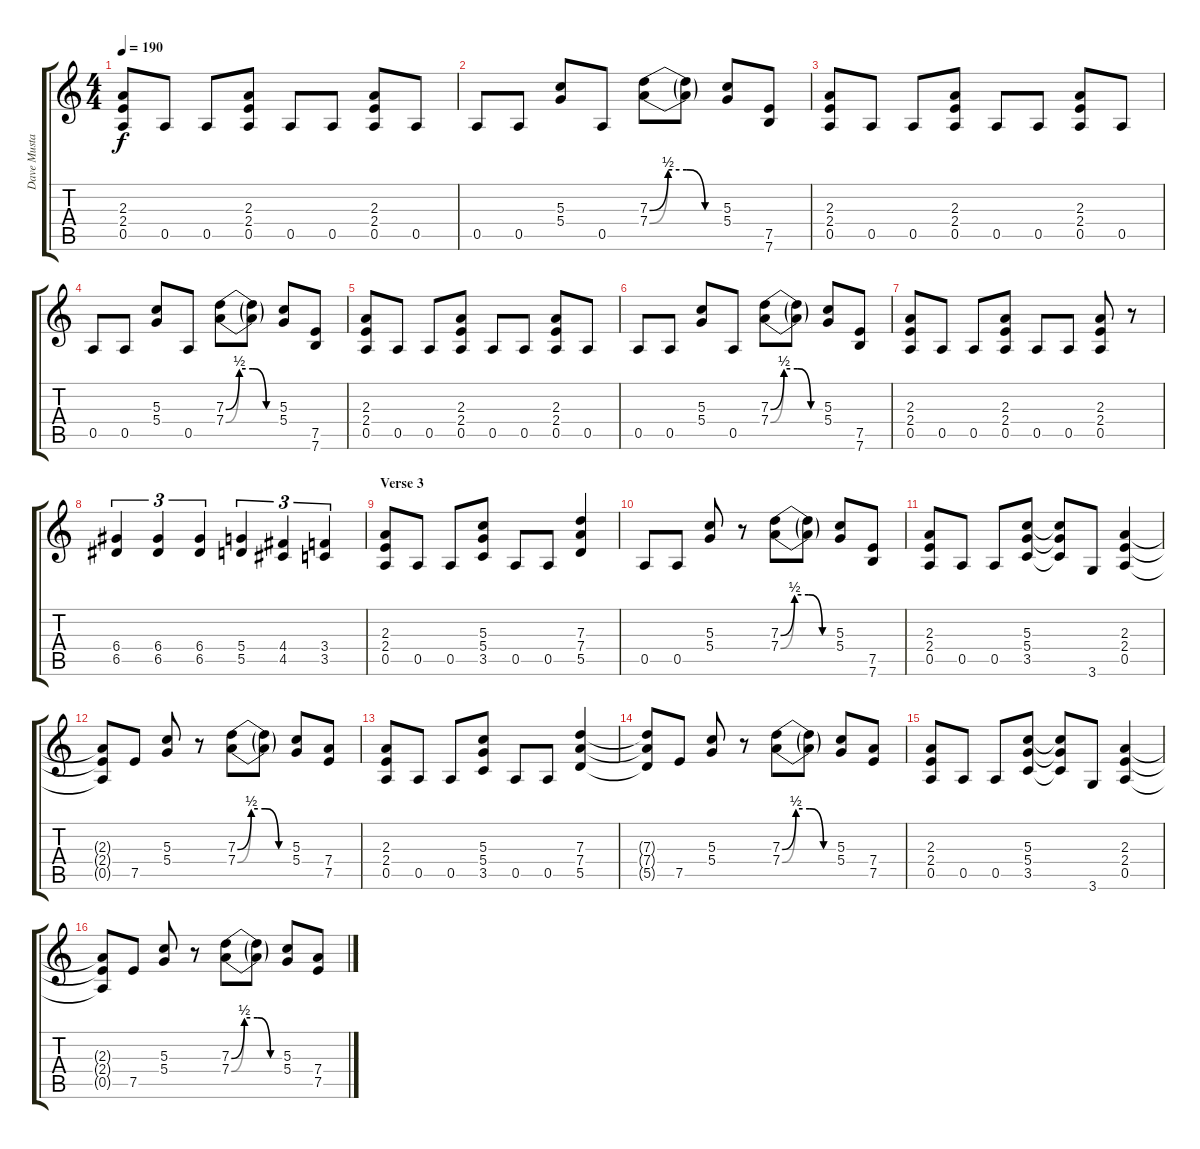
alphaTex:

\track ("Dave Mustaine" "Dave Musta") {instrument distortionguitar}
\staff {score tabs}
\tuning (E4 B3 G3 D3 A2 E2) {hide}
\ts (4 4)
\tempo 190
\clef g2
\ks c
(2.3 2.4 0.5).8{dy f} 0.5.8 0.5.8 (2.3 2.4 0.5).8 0.5.8 0.5.8 (2.3 2.4 0.5).8 0.5.8 |
0.5.8 0.5.8 (5.3 5.4).8 0.5.8 (7.3{be (custom 0 0 15 2 30 2 45 0 60 0)} 7.4{be (custom 0 0 15 2 30 2 45 0 60 0)}).8 (7.3{t} 7.4{t}).8 (5.3 5.4).8 (7.5 7.6).8 |
(2.3 2.4 0.5).8 0.5.8 0.5.8 (2.3 2.4 0.5).8 0.5.8 0.5.8 (2.3 2.4 0.5).8 0.5.8 |
0.5.8 0.5.8 (5.3 5.4).8 0.5.8 (7.3{be (custom 0 0 15 2 30 2 45 0 60 0)} 7.4{be (custom 0 0 15 2 30 2 45 0 60 0)}).8 (7.3{t} 7.4{t}).8 (5.3 5.4).8 (7.5 7.6).8 |
(2.3 2.4 0.5).8 0.5.8 0.5.8 (2.3 2.4 0.5).8 0.5.8 0.5.8 (2.3 2.4 0.5).8 0.5.8 |
0.5.8 0.5.8 (5.3 5.4).8 0.5.8 (7.3{be (custom 0 0 15 2 30 2 45 0 60 0)} 7.4{be (custom 0 0 15 2 30 2 45 0 60 0)}).8 (7.3{t} 7.4{t}).8 (5.3 5.4).8 (7.5 7.6).8 |
(2.3 2.4 0.5).8 0.5.8 0.5.8 (2.3 2.4 0.5).8 0.5.8 0.5.8 (2.3 2.4 0.5).8 r.8 |
(6.4 6.5).4{tu (3 2) balance 4 instrument guitarfretnoise} (6.4 6.5).4{tu (3 2)} (6.4 6.5).4{tu (3 2)} (5.4 5.5).4{tu (3 2)} (4.4 4.5).4{tu (3 2)} (3.4 3.5).4{tu (3 2)} |
\section ("" "Verse 3")
(2.3 2.4 0.5).8{instrument overdrivenguitar} 0.5.8 0.5.8 (5.3 5.4 3.5).8 0.5.8 0.5.8 (7.3 7.4 5.5).4 |
0.5.8 0.5.8 (5.3 5.4).8 r.8 (7.3{be (custom 0 0 15 2 30 2 45 0 60 0)} 7.4{be (custom 0 0 15 2 30 2 45 0 60 0)}).8 (7.3{t} 7.4{t}).8 (5.3 5.4).8 (7.5 7.6).8 |
(2.3 2.4 0.5).8 0.5.8 0.5.8 (5.3 5.4 3.5).8 (5.3{t} 5.4{t} 3.5{t}).8 3.6.8 (2.3 2.4 0.5).4 |
(2.3{t} 2.4{t} 0.5{t}).8 7.5.8 (5.3 5.4).8 r.8 (7.3{be (custom 0 0 15 2 30 2 45 0 60 0)} 7.4{be (custom 0 0 15 2 30 2 45 0 60 0)}).8 (7.3{t} 7.4{t}).8 (5.3 5.4).8 (7.4 7.5).8 |
(2.3 2.4 0.5).8 0.5.8 0.5.8 (5.3 5.4 3.5).8 0.5.8 0.5.8 (7.3 7.4 5.5).4 |
(7.3{t} 7.4{t} 5.5{t}).8 7.5.8 (5.3 5.4).8 r.8 (7.3{be (custom 0 0 15 2 30 2 45 0 60 0)} 7.4{be (custom 0 0 15 2 30 2 45 0 60 0)}).8 (7.3{t} 7.4{t}).8 (5.3 5.4).8 (7.4 7.5).8 |
(2.3 2.4 0.5).8 0.5.8 0.5.8 (5.3 5.4 3.5).8 (5.3{t} 5.4{t} 3.5{t}).8 3.6.8 (2.3 2.4 0.5).4 |
(2.3{t} 2.4{t} 0.5{t}).8 7.5.8 (5.3 5.4).8 r.8 (7.3{be (custom 0 0 15 2 30 2 45 0 60 0)} 7.4{be (custom 0 0 15 2 30 2 45 0 60 0)}).8 (7.3{t} 7.4{t}).8 (5.3 5.4).8 (7.4 7.5).8
